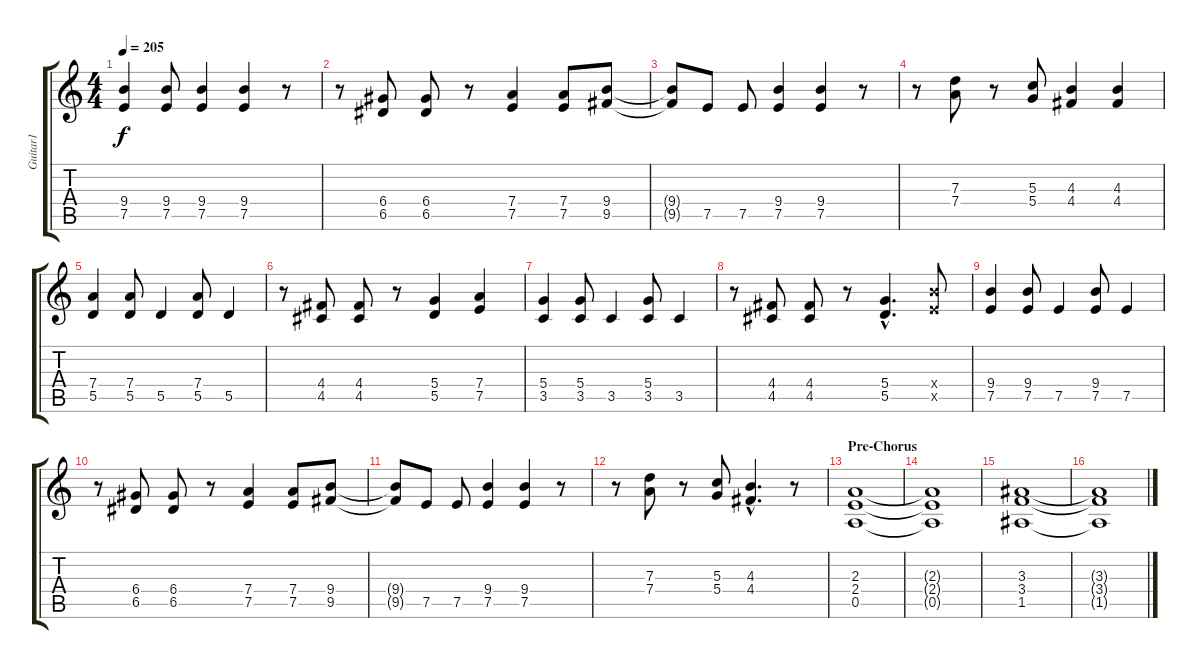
\track ("Guitar1" "Guitar1") {instrument distortionguitar}
\staff {score tabs}
\tuning (E4 B3 G3 D3 A2 E2) {hide}
\ts (4 4)
\tempo 205
\clef g2
\ks c
(9.4 7.5).4{dy f} (9.4 7.5).8 (9.4 7.5).4 (9.4 7.5).4 r.8 |
r.8 (6.4 6.5).8 (6.4 6.5).8 r.8 (7.4 7.5).4 (7.4 7.5).8 (9.4 9.5).8 |
(9.4{t} 9.5{t}).8 7.5.8 7.5.8 (9.4 7.5).4 (9.4 7.5).4 r.8 |
r.8 (7.3 7.4).8 r.8 (5.3 5.4).8 (4.3 4.4).4 (4.3 4.4).4 |
(7.4 5.5).4 (7.4 5.5).8 5.5.4 (7.4 5.5).8 5.5.4 |
r.8 (4.4 4.5).8 (4.4 4.5).8 r.8 (5.4 5.5).4 (7.4 7.5).4 |
(5.4 3.5).4 (5.4 3.5).8 3.5.4 (5.4 3.5).8 3.5.4 |
r.8 (4.4 4.5).8 (4.4 4.5).8 r.8 (5.4{hac} 5.5{hac}).4{d} (9.4{x} 7.5{x}).8 |
(9.4 7.5).4 (9.4 7.5).8 7.5.4 (9.4 7.5).8 7.5.4 |
r.8 (6.4 6.5).8 (6.4 6.5).8 r.8 (7.4 7.5).4 (7.4 7.5).8 (9.4 9.5).8 |
(9.4{t} 9.5{t}).8 7.5.8 7.5.8 (9.4 7.5).4 (9.4 7.5).4 r.8 |
r.8 (7.3 7.4).8 r.8 (5.3 5.4).8 (4.3{hac} 4.4{hac}).4{d} r.8 |
\section ("" "Pre-Chorus")
(2.3 2.4 0.5).1 |
(2.3{t} 2.4{t} 0.5{t}).1 |
(3.3 3.4 1.5).1 |
(3.3{t} 3.4{t} 1.5{t}).1
